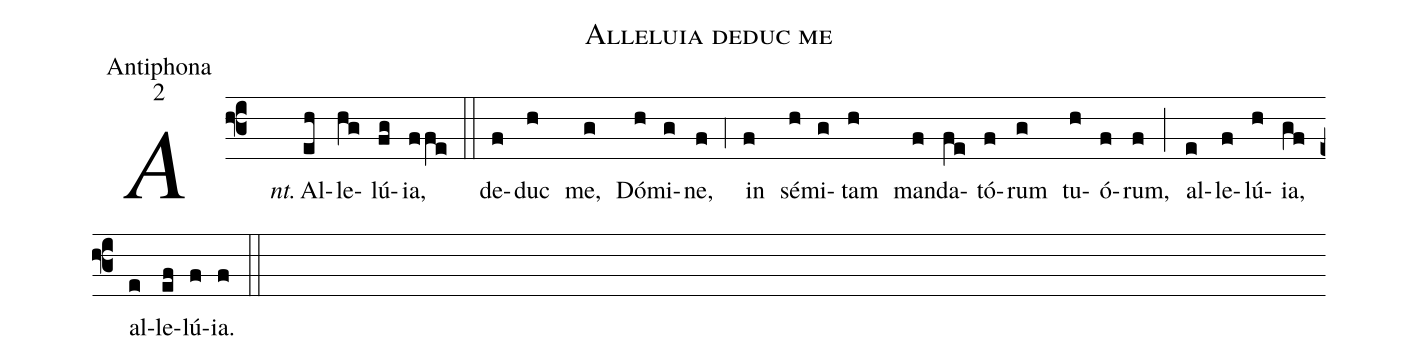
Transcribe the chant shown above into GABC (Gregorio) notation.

name:Alleluia deduc me;
office-part:Antiphona;
mode:2;
%%
(f3) <i>Ant.</i>() Al(eh)le(hg)lú(fg)ia,(ffe) (::) de(f)duc(h) me,(g) Dó(h)mi(g)ne,(f) (;4) in(f) sé(h)mi(g)tam(h) man(f)da(fe)tó(f)rum(g) tu(h)ó(f)rum,(f) (;) al(e)le(f)lú(h)ia,(gf) al(e)le(ef)lú(f)ia.(f) (::)
